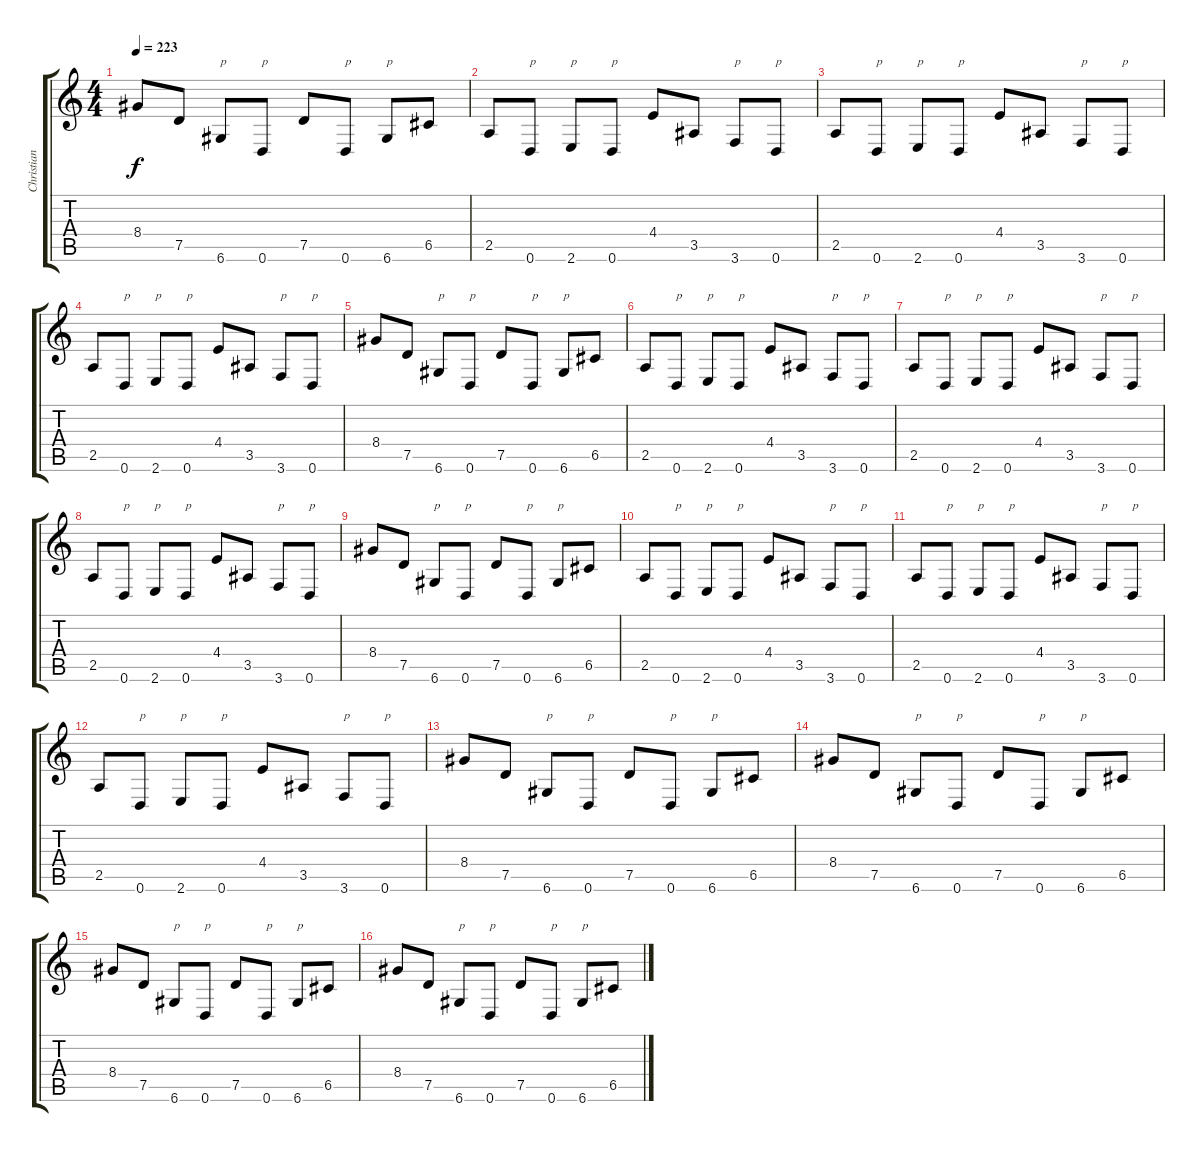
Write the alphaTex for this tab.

\track ("Christian Muenzner" "Christian ") {instrument distortionguitar}
\staff {score tabs}
\tuning (D4 A3 F3 C3 G2 D2) {hide}
\ts (4 4)
\tempo 223
\clef g2
\ks c
8.4.8{dy f} 7.5.8 6.6.8{txt "p"} 0.6.8{txt "p"} 7.5.8 0.6.8{txt "p"} 6.6.8{txt "p"} 6.5.8 |
2.5.8 0.6.8{txt "p"} 2.6.8{txt "p"} 0.6.8{txt "p"} 4.4.8 3.5.8 3.6.8{txt "p"} 0.6.8{txt "p"} |
2.5.8 0.6.8{txt "p"} 2.6.8{txt "p"} 0.6.8{txt "p"} 4.4.8 3.5.8 3.6.8{txt "p"} 0.6.8{txt "p"} |
2.5.8 0.6.8{txt "p"} 2.6.8{txt "p"} 0.6.8{txt "p"} 4.4.8 3.5.8 3.6.8{txt "p"} 0.6.8{txt "p"} |
8.4.8 7.5.8 6.6.8{txt "p"} 0.6.8{txt "p"} 7.5.8 0.6.8{txt "p"} 6.6.8{txt "p"} 6.5.8 |
2.5.8 0.6.8{txt "p"} 2.6.8{txt "p"} 0.6.8{txt "p"} 4.4.8 3.5.8 3.6.8{txt "p"} 0.6.8{txt "p"} |
2.5.8 0.6.8{txt "p"} 2.6.8{txt "p"} 0.6.8{txt "p"} 4.4.8 3.5.8 3.6.8{txt "p"} 0.6.8{txt "p"} |
2.5.8 0.6.8{txt "p"} 2.6.8{txt "p"} 0.6.8{txt "p"} 4.4.8 3.5.8 3.6.8{txt "p"} 0.6.8{txt "p"} |
8.4.8 7.5.8 6.6.8{txt "p"} 0.6.8{txt "p"} 7.5.8 0.6.8{txt "p"} 6.6.8{txt "p"} 6.5.8 |
2.5.8 0.6.8{txt "p"} 2.6.8{txt "p"} 0.6.8{txt "p"} 4.4.8 3.5.8 3.6.8{txt "p"} 0.6.8{txt "p"} |
2.5.8 0.6.8{txt "p"} 2.6.8{txt "p"} 0.6.8{txt "p"} 4.4.8 3.5.8 3.6.8{txt "p"} 0.6.8{txt "p"} |
2.5.8 0.6.8{txt "p"} 2.6.8{txt "p"} 0.6.8{txt "p"} 4.4.8 3.5.8 3.6.8{txt "p"} 0.6.8{txt "p"} |
8.4.8 7.5.8 6.6.8{txt "p"} 0.6.8{txt "p"} 7.5.8 0.6.8{txt "p"} 6.6.8{txt "p"} 6.5.8 |
8.4.8 7.5.8 6.6.8{txt "p"} 0.6.8{txt "p"} 7.5.8 0.6.8{txt "p"} 6.6.8{txt "p"} 6.5.8 |
8.4.8 7.5.8 6.6.8{txt "p"} 0.6.8{txt "p"} 7.5.8 0.6.8{txt "p"} 6.6.8{txt "p"} 6.5.8 |
8.4.8 7.5.8 6.6.8{txt "p"} 0.6.8{txt "p"} 7.5.8 0.6.8{txt "p"} 6.6.8{txt "p"} 6.5.8
